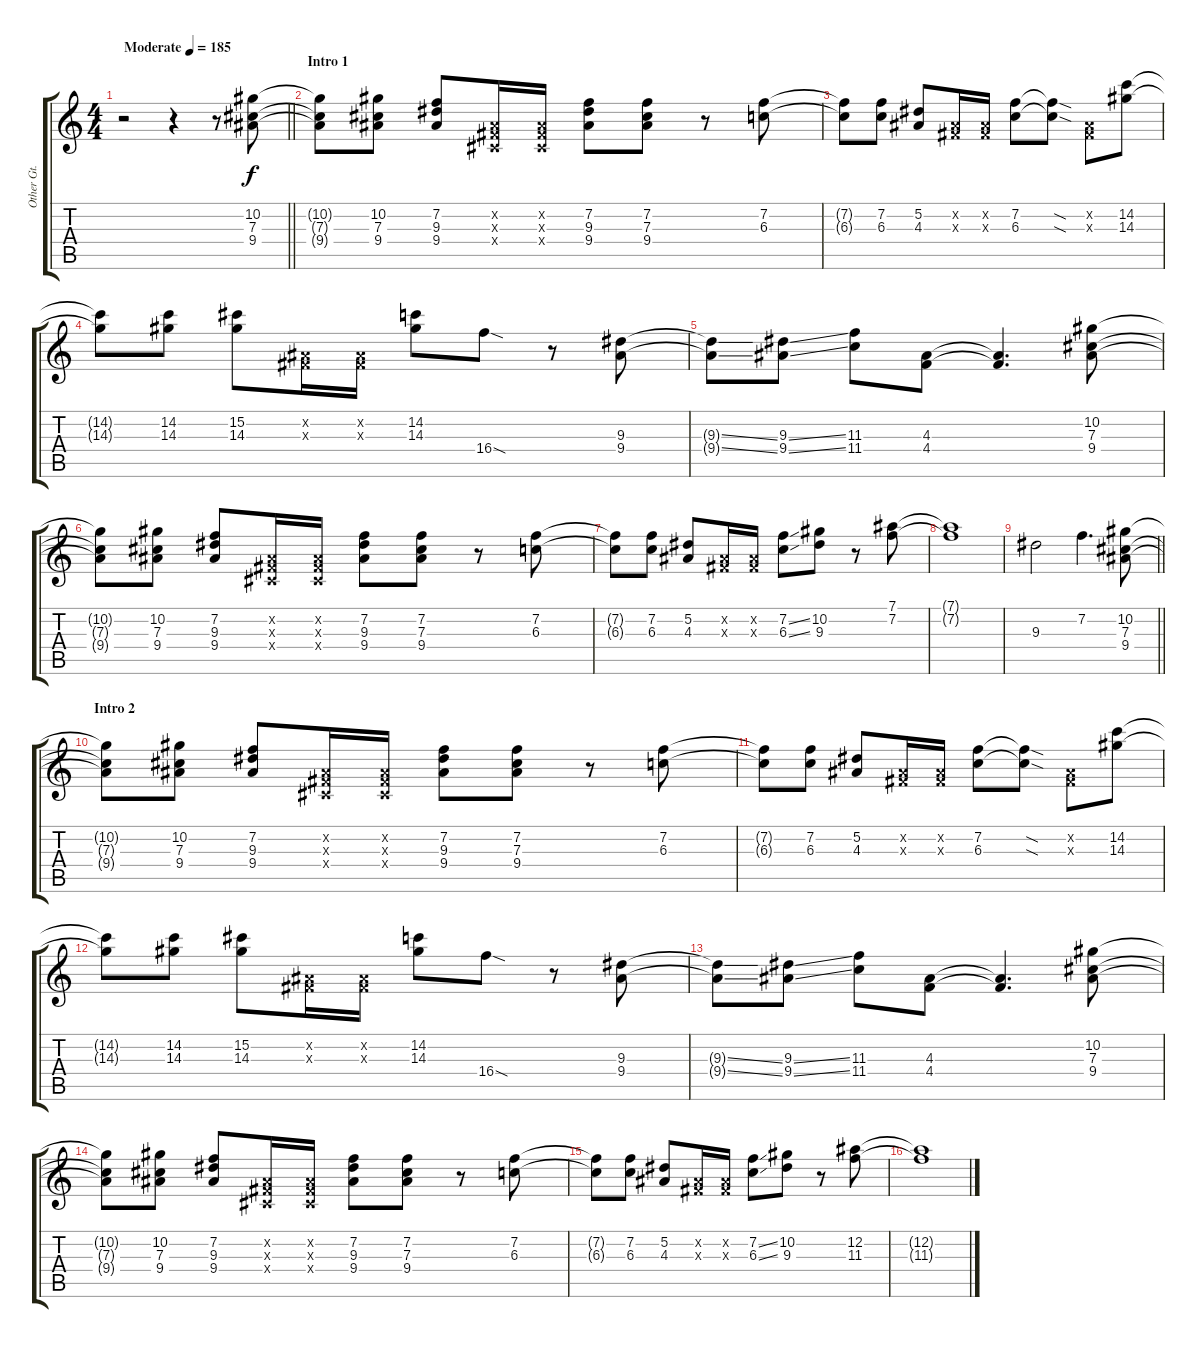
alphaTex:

\track ("Other Gt. 1" "Other Gt. ") {instrument distortionguitar}
\staff {score tabs}
\tuning (Eb4 Bb3 Gb3 Db3 Ab2 Eb2) {hide}
\ts (4 4)
\tempo (185 "Moderate")
\clef g2
\barLineRight lightlight
\ks c
r.2{dy f instrument distortionguitar} r.4 r.8 (10.2 7.3 9.4).8 |
\section ("" "Intro 1")
(10.2{t} 7.3{t} 9.4{t}).8 (10.2 7.3 9.4).8 (7.2 9.3 9.4).8 (0.2{x} 0.3{x} 0.4{x}).16 (0.2{x} 0.3{x} 0.4{x}).16 (7.2 9.3 9.4).8 (7.2 7.3 9.4).8 r.8 (7.2 6.3).8 |
(7.2{t} 6.3{t}).8 (7.2 6.3).8 (5.2 4.3).8 (0.2{x} 0.3{x}).16 (0.2{x} 0.3{x}).16 (7.2 6.3).8 (7.2{sod t} 6.3{sod t}).8 (0.2{x} 0.3{x}).8 (14.2 14.3).8 |
(14.2{t} 14.3{t}).8 (14.2 14.3).8 (15.2 14.3).8 (0.2{x} 0.3{x}).16 (0.2{x} 0.3{x}).16 (14.2 14.3).8 16.4{sod}.8 r.8 (9.3 9.4).8 |
(9.3{ss t} 9.4{ss t}).8 (9.3{ss} 9.4{ss}).8 (11.3 11.4).8 (4.3 4.4).8 (4.3{t} 4.4{t}).4{d} (10.2 7.3 9.4).8 |
(10.2{t} 7.3{t} 9.4{t}).8 (10.2 7.3 9.4).8 (7.2 9.3 9.4).8 (0.2{x} 0.3{x} 0.4{x}).16 (0.2{x} 0.3{x} 0.4{x}).16 (7.2 9.3 9.4).8 (7.2 7.3 9.4).8 r.8 (7.2 6.3).8 |
(7.2{t} 6.3{t}).8 (7.2 6.3).8 (5.2 4.3).8 (0.2{x} 0.3{x}).16 (0.2{x} 0.3{x}).16 (7.2{ss} 6.3{ss}).8 (10.2 9.3).8 r.8 (7.1 7.2).8 |
(7.1{t} 7.2{t}).1 |
\barLineRight lightlight
9.3.2 7.2.4{d} (10.2 7.3 9.4).8 |
\section ("" "Intro 2")
(10.2{t} 7.3{t} 9.4{t}).8 (10.2 7.3 9.4).8 (7.2 9.3 9.4).8 (0.2{x} 0.3{x} 0.4{x}).16 (0.2{x} 0.3{x} 0.4{x}).16 (7.2 9.3 9.4).8 (7.2 7.3 9.4).8 r.8 (7.2 6.3).8 |
(7.2{t} 6.3{t}).8 (7.2 6.3).8 (5.2 4.3).8 (0.2{x} 0.3{x}).16 (0.2{x} 0.3{x}).16 (7.2 6.3).8 (7.2{sod t} 6.3{sod t}).8 (0.2{x} 0.3{x}).8 (14.2 14.3).8 |
(14.2{t} 14.3{t}).8 (14.2 14.3).8 (15.2 14.3).8 (0.2{x} 0.3{x}).16 (0.2{x} 0.3{x}).16 (14.2 14.3).8 16.4{sod}.8 r.8 (9.3 9.4).8 |
(9.3{ss t} 9.4{ss t}).8 (9.3{ss} 9.4{ss}).8 (11.3 11.4).8 (4.3 4.4).8 (4.3{t} 4.4{t}).4{d} (10.2 7.3 9.4).8 |
(10.2{t} 7.3{t} 9.4{t}).8 (10.2 7.3 9.4).8 (7.2 9.3 9.4).8 (0.2{x} 0.3{x} 0.4{x}).16 (0.2{x} 0.3{x} 0.4{x}).16 (7.2 9.3 9.4).8 (7.2 7.3 9.4).8 r.8 (7.2 6.3).8 |
(7.2{t} 6.3{t}).8 (7.2 6.3).8 (5.2 4.3).8 (0.2{x} 0.3{x}).16 (0.2{x} 0.3{x}).16 (7.2{ss} 6.3{ss}).8 (10.2 9.3).8 r.8 (12.2 11.3).8 |
(12.2{t} 11.3{t}).1
